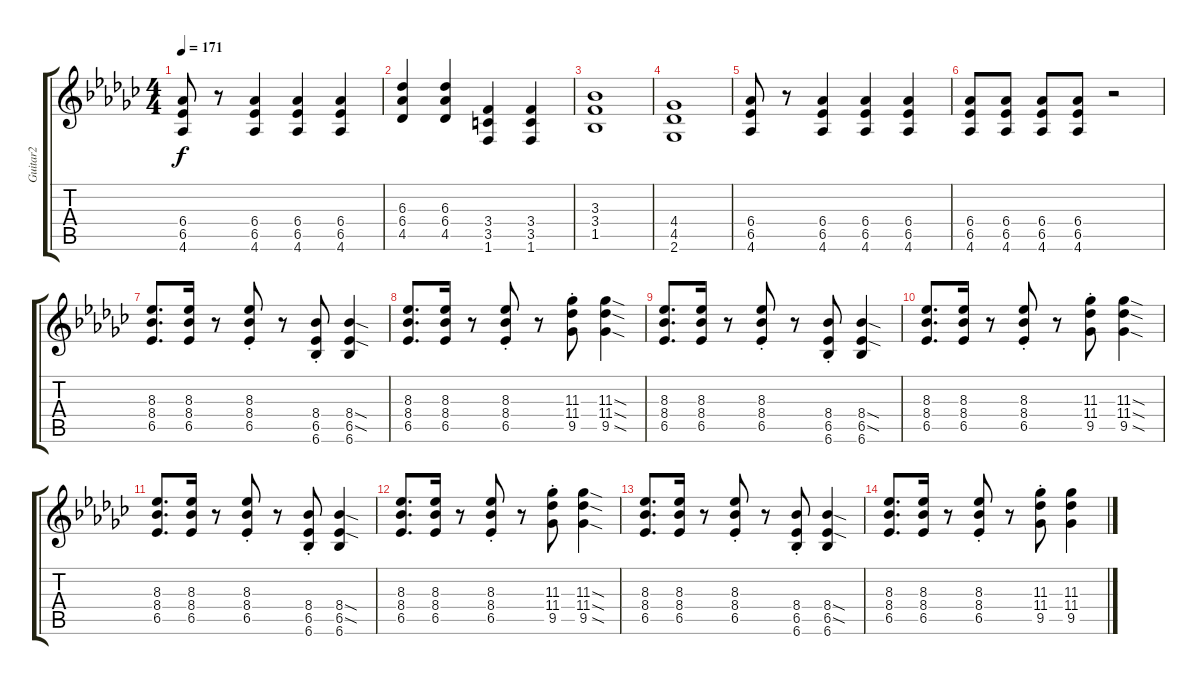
\track ("Guitar2" "Guitar2") {instrument overdrivenguitar}
\staff {score tabs}
\tuning (E4 B3 G3 D3 A2 E2) {hide}
\ts (4 4)
\tempo 171
\clef g2
\ks gb
(6.4 6.5 4.6).8{dy f} r.8 (6.4 6.5 4.6).4 (6.4 6.5 4.6).4 (6.4 6.5 4.6).4 |
(6.3 6.4 4.5).4 (6.3 6.4 4.5).4 (3.4 3.5 1.6).4 (3.4 3.5 1.6).4 |
(3.3 3.4 1.5).1 |
(4.4 4.5 2.6).1 |
(6.4 6.5 4.6).8 r.8 (6.4 6.5 4.6).4 (6.4 6.5 4.6).4 (6.4 6.5 4.6).4 |
(6.4 6.5 4.6).8 (6.4 6.5 4.6).8 (6.4 6.5 4.6).8 (6.4 6.5 4.6).8 r.2 |
(8.3 8.4 6.5).8{d} (8.3 8.4 6.5).16 r.8 (8.3 8.4 6.5{st}).8 r.8 (8.4 6.5{st} 6.6).8 (8.4{sod} 6.5{sod} 6.6).4 |
(8.3 8.4 6.5).8{d} (8.3 8.4 6.5).16 r.8 (8.3 8.4 6.5{st}).8 r.8 (11.3 11.4 9.5{st}).8 (11.3{sod} 11.4{sod} 9.5{sod}).4 |
(8.3 8.4 6.5).8{d} (8.3 8.4 6.5).16 r.8 (8.3 8.4 6.5{st}).8 r.8 (8.4 6.5{st} 6.6).8 (8.4{sod} 6.5{sod} 6.6).4 |
(8.3 8.4 6.5).8{d} (8.3 8.4 6.5).16 r.8 (8.3 8.4 6.5{st}).8 r.8 (11.3 11.4 9.5{st}).8 (11.3{sod} 11.4{sod} 9.5{sod}).4 |
(8.3 8.4 6.5).8{d} (8.3 8.4 6.5).16 r.8 (8.3 8.4 6.5{st}).8 r.8 (8.4 6.5{st} 6.6).8 (8.4{sod} 6.5{sod} 6.6).4 |
(8.3 8.4 6.5).8{d} (8.3 8.4 6.5).16 r.8 (8.3 8.4 6.5{st}).8 r.8 (11.3 11.4 9.5{st}).8 (11.3{sod} 11.4{sod} 9.5{sod}).4 |
(8.3 8.4 6.5).8{d} (8.3 8.4 6.5).16 r.8 (8.3 8.4 6.5{st}).8 r.8 (8.4 6.5{st} 6.6).8 (8.4{sod} 6.5{sod} 6.6).4 |
(8.3 8.4 6.5).8{d} (8.3 8.4 6.5).16 r.8 (8.3 8.4 6.5{st}).8 r.8 (11.3 11.4 9.5{st}).8 (11.3 11.4 9.5).4
